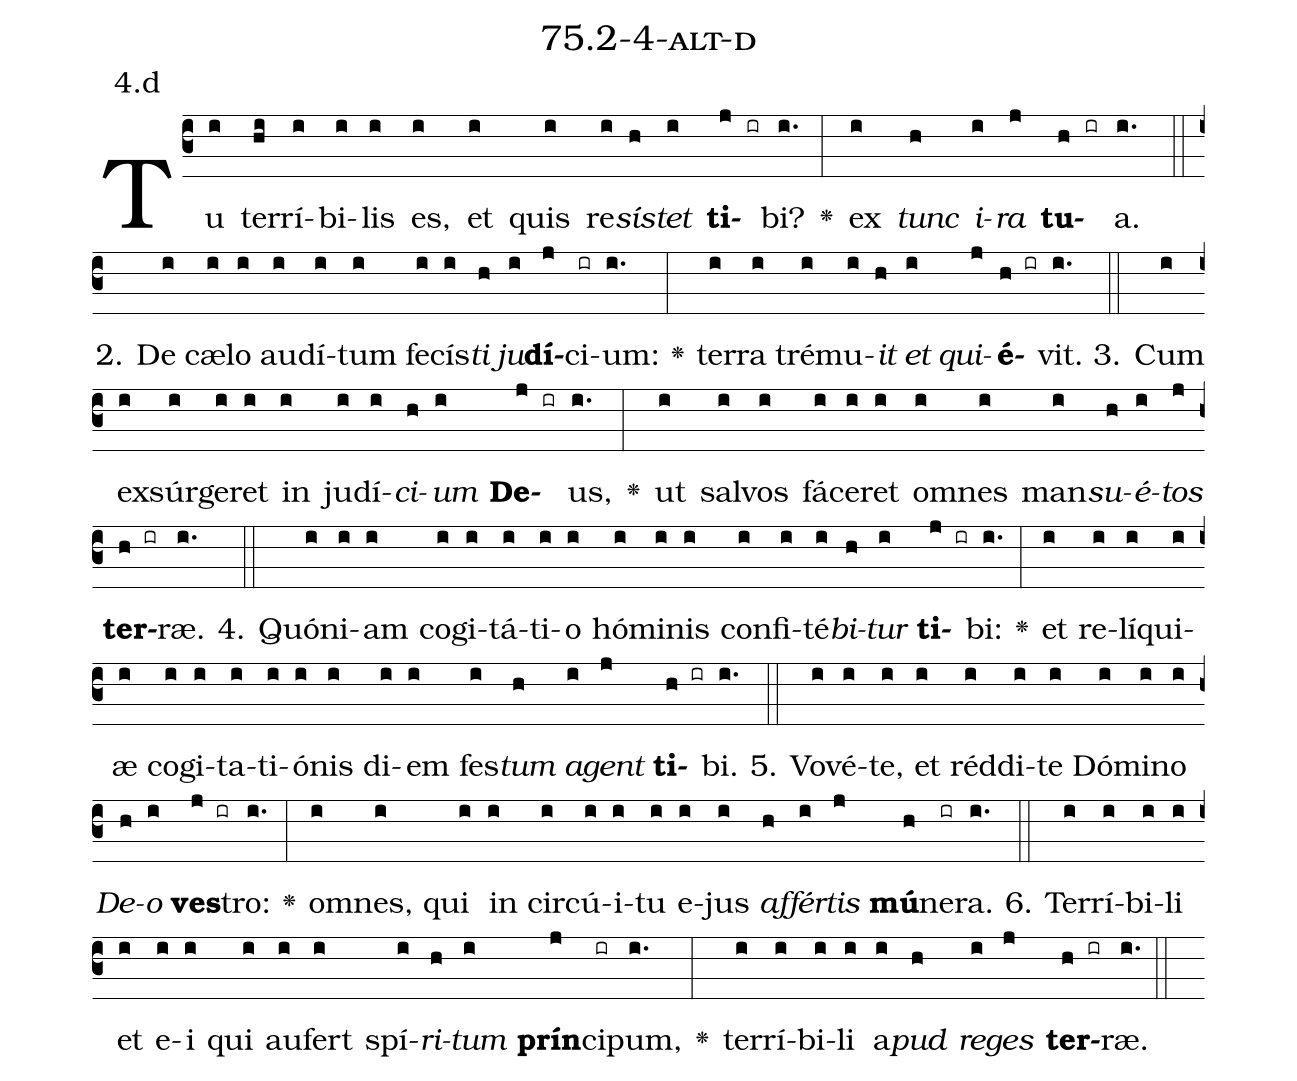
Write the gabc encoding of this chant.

name: 75.2-4-alt-d;
annotation: 4.d;
%%
(c3)Tu(i) ter(hi)rí(i)bi(i)lis(i) es,(i) et(i) quis(i) re(i)<i>sís</i>(h)<i>tet</i>(i) <b>ti</b>(j ir)bi?(i.) <v>\greheightstar</v>(:) ex(i) <i>tunc</i>(h) <i>i</i>(i)<i>ra</i>(j) <b>tu</b>(h ir)a.(i.) (::)
2. De(i) cæ(i)lo(i) au(i)dí(i)tum(i) fe(i)cís(i)<i>ti</i>(h) <i>ju</i>(i)<b>dí</b>(j)ci(ir)um:(i.) <v>\greheightstar</v>(:) ter(i)ra(i) tré(i)mu(i)<i>it</i>(h) <i>et</i>(i) <i>qui</i>(j)<b>é</b>(h ir)vit.(i.) (::)
3. Cum(i) ex(i)súr(i)ge(i)ret(i) in(i) ju(i)dí(i)<i>ci</i>(h)<i>um</i>(i) <b>De</b>(j ir)us,(i.) <v>\greheightstar</v>(:) ut(i) sal(i)vos(i) fá(i)ce(i)ret(i) om(i)nes(i) man(i)<i>su</i>(h)<i>é</i>(i)<i>tos</i>(j) <b>ter</b>(h ir)ræ.(i.) (::)
4. Quón(i)i(i)am(i) co(i)gi(i)tá(i)ti(i)o(i) hó(i)mi(i)nis(i) con(i)fi(i)té(i)<i>bi</i>(h)<i>tur</i>(i) <b>ti</b>(j ir)bi:(i.) <v>\greheightstar</v>(:) et(i) re(i)lí(i)qui(i)æ(i) co(i)gi(i)ta(i)ti(i)ó(i)nis(i) di(i)em(i) fes(i)<i>tum</i>(h) <i>a</i>(i)<i>gent</i>(j) <b>ti</b>(h ir)bi.(i.) (::)
5. Vo(i)vé(i)te,(i) et(i) réd(i)di(i)te(i) Dó(i)mi(i)no(i) <i>De</i>(h)<i>o</i>(i) <b>ves</b>(j ir)tro:(i.) <v>\greheightstar</v>(:) om(i)nes,(i) qui(i) in(i) cir(i)cú(i)i(i)tu(i) e(i)jus(i) <i>af</i>(h)<i>fér</i>(i)<i>tis</i>(j) <b>mú</b>(h)ne(ir)ra.(i.) (::)
6. Ter(i)rí(i)bi(i)li(i) et(i) e(i)i(i) qui(i) au(i)fert(i) spí(i)<i>ri</i>(h)<i>tum</i>(i) <b>prín</b>(j)ci(ir)pum,(i.) <v>\greheightstar</v>(:) ter(i)rí(i)bi(i)li(i) a(i)<i>pud</i>(h) <i>re</i>(i)<i>ges</i>(j) <b>ter</b>(h ir)ræ.(i.) (::)
